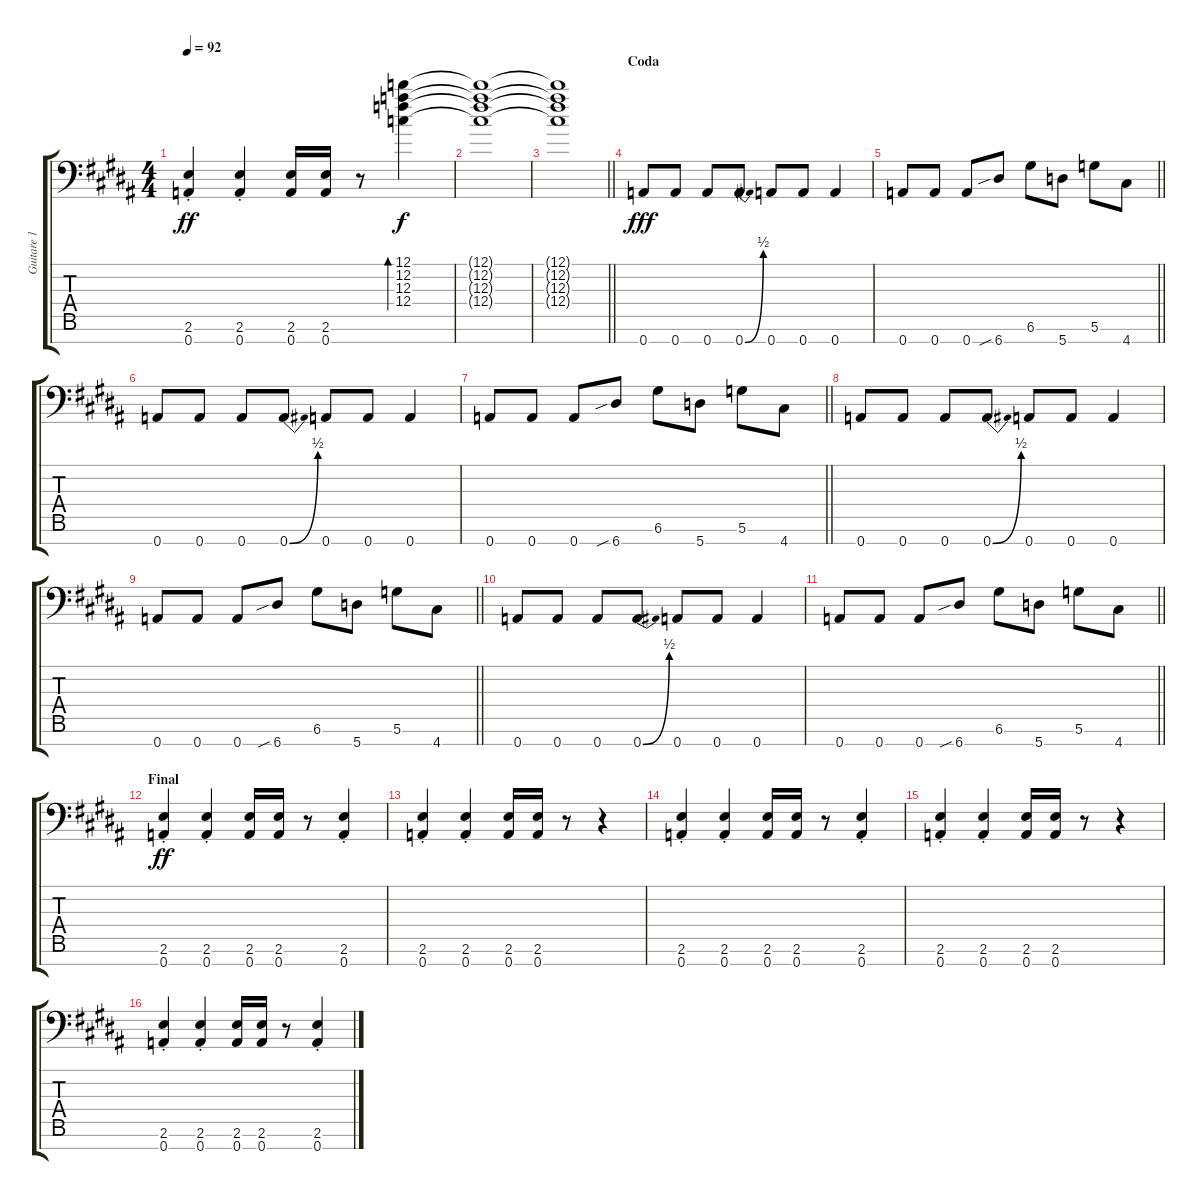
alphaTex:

\track ("Guitare 1" "Guitare 1") {instrument overdrivenguitar}
\staff {score tabs}
\tuning (D4 A3 F3 C3 G2 D2 A1) {hide}
\ts (4 4)
\tempo 92
\clef f4
\ks b
(2.6{st} 0.7{st}).4{dy ff} (2.6{st} 0.7{st}).4 (2.6 0.7).16 (2.6 0.7).16 r.8 (12.1 12.2 12.3 12.4).4{bd 480 dy f} |
(12.1{t} 12.2{t} 12.3{t} 12.4{t}).1 |
\barLineRight lightlight
(12.1{t} 12.2{t} 12.3{t} 12.4{t}).1 |
\section ("" "Coda")
0.7.8{dy fff} 0.7.8 0.7.8 0.7{be (bend 0 0 60 2)}.8 0.7.8 0.7.8 0.7.4 |
\barLineRight lightlight
0.7.8 0.7.8 0.7.8 6.7{sib}.8 6.6.8 5.7.8 5.6.8 4.7.8 |
0.7.8 0.7.8 0.7.8 0.7{be (bend 0 0 60 2)}.8 0.7.8 0.7.8 0.7.4 |
\barLineRight lightlight
0.7.8 0.7.8 0.7.8 6.7{sib}.8 6.6.8 5.7.8 5.6.8 4.7.8 |
0.7.8 0.7.8 0.7.8 0.7{be (bend 0 0 60 2)}.8 0.7.8 0.7.8 0.7.4 |
\barLineRight lightlight
0.7.8 0.7.8 0.7.8 6.7{sib}.8 6.6.8 5.7.8 5.6.8 4.7.8 |
0.7.8 0.7.8 0.7.8 0.7{be (bend 0 0 60 2)}.8 0.7.8 0.7.8 0.7.4 |
\barLineRight lightlight
0.7.8 0.7.8 0.7.8 6.7{sib}.8 6.6.8 5.7.8 5.6.8 4.7.8 |
\section ("" "Final")
(2.6{st} 0.7{st}).4{dy ff} (2.6{st} 0.7{st}).4 (2.6 0.7).16 (2.6 0.7).16 r.8 (2.6{st} 0.7{st}).4 |
(2.6{st} 0.7{st}).4 (2.6{st} 0.7{st}).4 (2.6 0.7).16 (2.6 0.7).16 r.8 r.4 |
(2.6{st} 0.7{st}).4 (2.6{st} 0.7{st}).4 (2.6 0.7).16 (2.6 0.7).16 r.8 (2.6{st} 0.7{st}).4 |
(2.6{st} 0.7{st}).4 (2.6{st} 0.7{st}).4 (2.6 0.7).16 (2.6 0.7).16 r.8 r.4 |
(2.6{st} 0.7{st}).4 (2.6{st} 0.7{st}).4 (2.6 0.7).16 (2.6 0.7).16 r.8 (2.6{st} 0.7{st}).4
